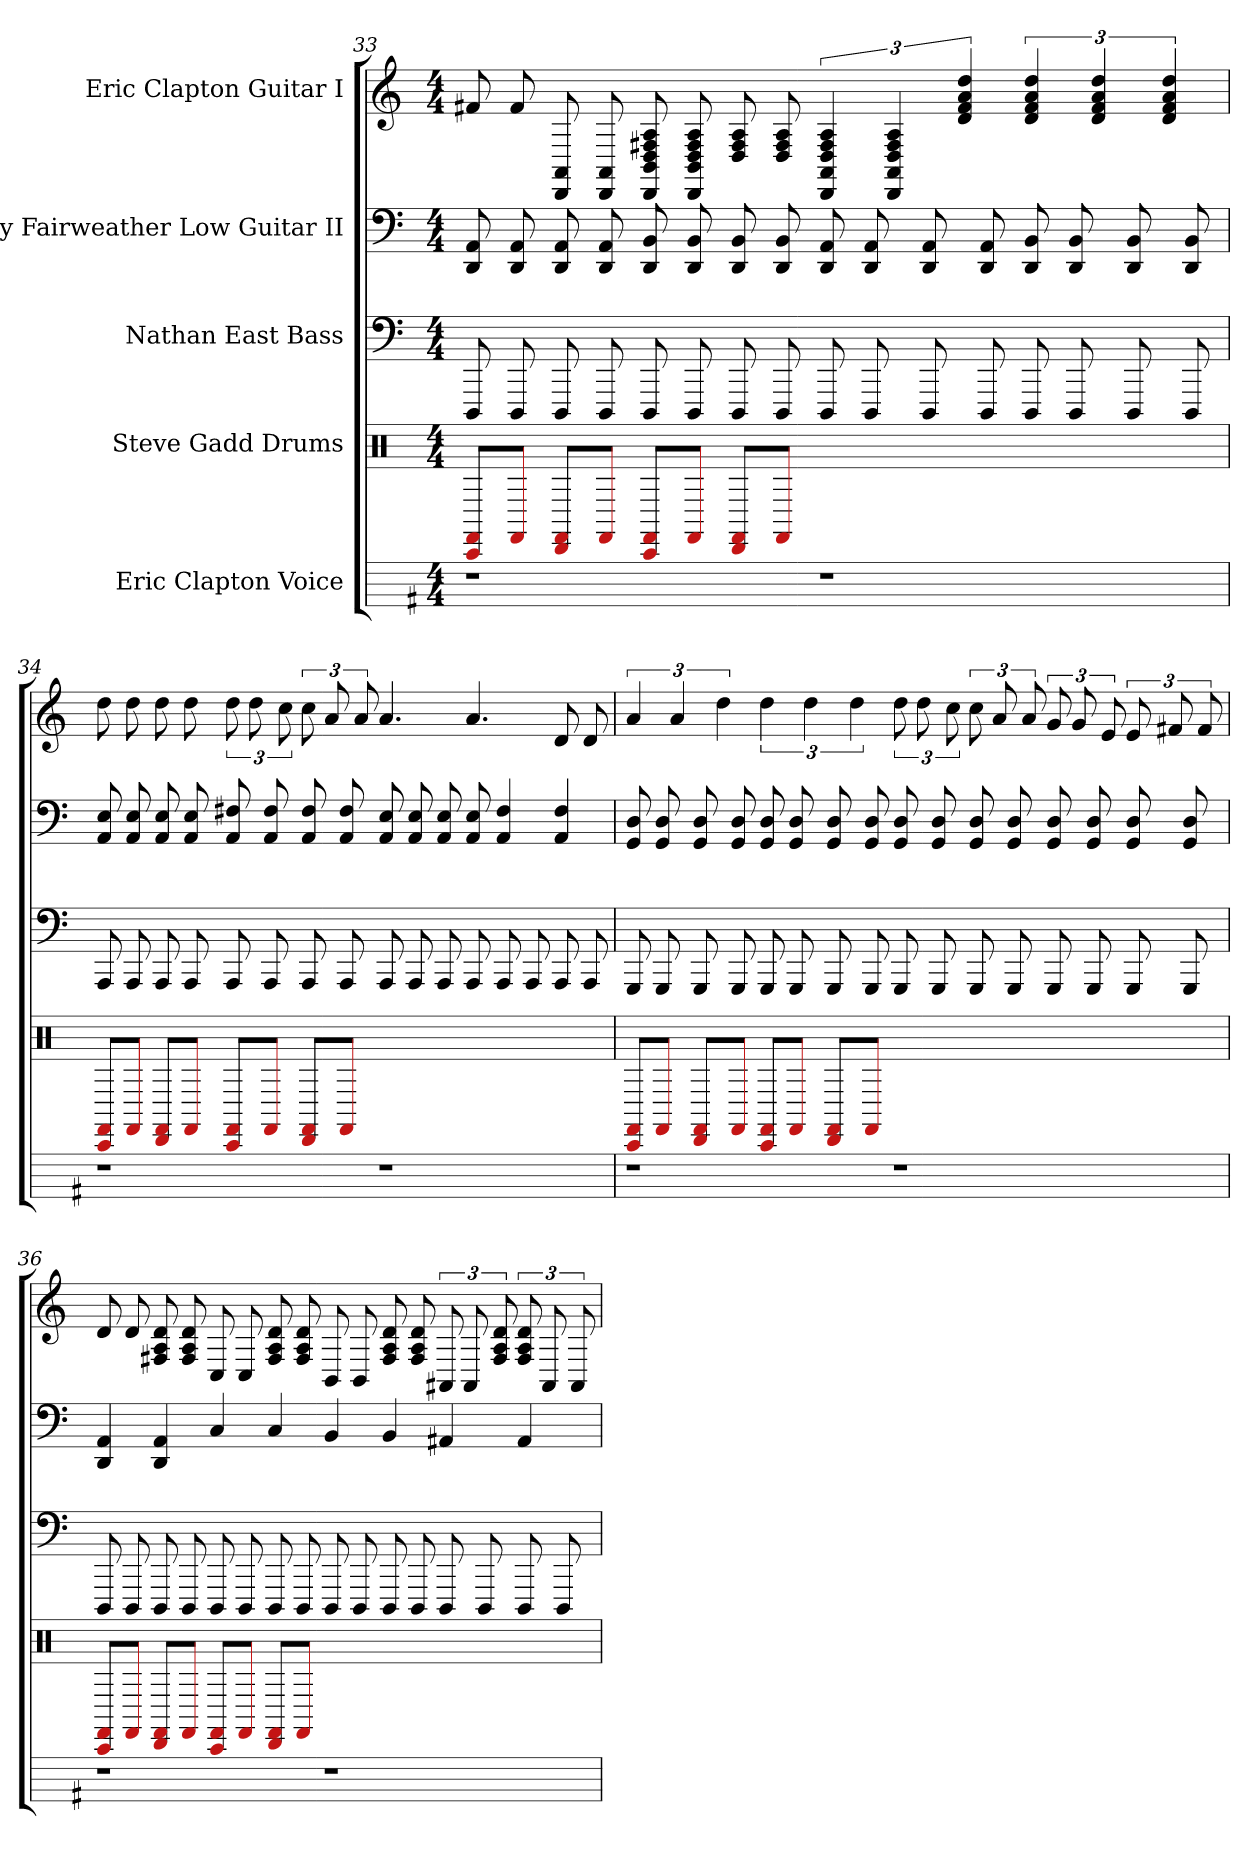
**kern	**kern	**kern	**kern	**kern
*part5	*part4	*part3	*part2	*part1
*staff5	*staff4	*staff3	*staff2	*staff1
*I"Eric Clapton Voice	*I"Steve Gadd Drums	*I"Nathan East Bass	*I"Andy Fairweather Low Guitar II	*I"Eric Clapton Guitar I
*	*clefX	*	*	*
*ITrd4c7	*	*	*	*
*k[]	*k[]	*k[]	*k[]	*k[]
*M4/4	*M4/4	*M4/4	*M4/4	*M4/4
=33	=33	=33	=33	=33
1r	8FF#/ 8CC/L	8DDD	8AA 8DD	8f#
.	8FF#/J	8DDD	8AA 8DD	8f#
.	8FF#/ 8DD/L	8DDD	8AA 8DD	8AA 8DD
.	8FF#/J	8DDD	8AA 8DD	8AA 8DD
.	8FF#/ 8CC/L	8DDD	8BB 8DD	8A 8F# 8D 8BB 8DD
.	8FF#/J	8DDD	8BB 8DD	8A 8F# 8D 8BB 8DD
.	8FF#/ 8DD/L	8DDD	8BB 8DD	8A 8F# 8D
.	8FF#/J	8DDD	8BB 8DD	8A 8F# 8D
1r	1ryy	8DDD	8AA 8DD	6A 6F# 6D 6AA 6DD
.	.	8DDD	8AA 8DD	.
.	.	.	.	6A 6F# 6D 6AA 6DD
.	.	8DDD	8AA 8DD	.
.	.	.	.	6dd 6a 6f# 6d
.	.	8DDD	8AA 8DD	.
.	.	8DDD	8BB 8DD	6dd 6a 6f# 6d
.	.	8DDD	8BB 8DD	.
.	.	.	.	6dd 6a 6f# 6d
.	.	8DDD	8BB 8DD	.
.	.	.	.	6dd 6a 6f# 6d
.	.	8DDD	8BB 8DD	.
=34	=34	=34	=34	=34
1r	8FF#/ 8CC/L	8AAA	8E 8AA	8dd
.	8FF#/J	8AAA	8E 8AA	8dd
.	8FF#/ 8DD/L	8AAA	8E 8AA	8dd
.	8FF#/J	8AAA	8E 8AA	8dd
.	8FF#/ 8CC/L	8AAA	8F# 8AA	12dd
.	.	.	.	12dd
.	8FF#/J	8AAA	8F# 8AA	.
.	.	.	.	12cc
.	8FF#/ 8DD/L	8AAA	8F# 8AA	12cc
.	.	.	.	12a
.	8FF#/J	8AAA	8F# 8AA	.
.	.	.	.	12a
1r	1ryy	8AAA	8E 8AA	4.a
.	.	8AAA	8E 8AA	.
.	.	8AAA	8E 8AA	.
.	.	8AAA	8E 8AA	4.a
.	.	8AAA	4F# 4AA	.
.	.	8AAA	.	.
.	.	8AAA	4F# 4AA	8d
.	.	8AAA	.	8d
=35	=35	=35	=35	=35
1r	8FF#/ 8CC/L	8GGG	8D 8GG	6a
.	8FF#/J	8GGG	8D 8GG	.
.	.	.	.	6a
.	8FF#/ 8DD/L	8GGG	8D 8GG	.
.	.	.	.	6dd
.	8FF#/J	8GGG	8D 8GG	.
.	8FF#/ 8CC/L	8GGG	8D 8GG	6dd
.	8FF#/J	8GGG	8D 8GG	.
.	.	.	.	6dd
.	8FF#/ 8DD/L	8GGG	8D 8GG	.
.	.	.	.	6dd
.	8FF#/J	8GGG	8D 8GG	.
1r	1ryy	8GGG	8D 8GG	12dd
.	.	.	.	12dd
.	.	8GGG	8D 8GG	.
.	.	.	.	12cc
.	.	8GGG	8D 8GG	12cc
.	.	.	.	12a
.	.	8GGG	8D 8GG	.
.	.	.	.	12a
.	.	8GGG	8D 8GG	12g
.	.	.	.	12g
.	.	8GGG	8D 8GG	.
.	.	.	.	12e
.	.	8GGG	8D 8GG	12e
.	.	.	.	12f#
.	.	8GGG	8D 8GG	.
.	.	.	.	12f#
=36	=36	=36	=36	=36
1r	8FF#/ 8CC/L	8DDD	4AA 4DD	8d
.	8FF#/J	8DDD	.	8d
.	8FF#/ 8DD/L	8DDD	4AA 4DD	8d 8A 8F#
.	8FF#/J	8DDD	.	8d 8A 8F#
.	8FF#/ 8CC/L	8DDD	4C	8C
.	8FF#/J	8DDD	.	8C
.	8FF#/ 8DD/L	8DDD	4C	8d 8A 8F#
.	8FF#/J	8DDD	.	8d 8A 8F#
1r	1ryy	8DDD	4BB	8BB
.	.	8DDD	.	8BB
.	.	8DDD	4BB	8d 8A 8F#
.	.	8DDD	.	8d 8A 8F#
.	.	8DDD	4AA#	12AA#
.	.	.	.	12AA#
.	.	8DDD	.	.
.	.	.	.	12d 12A 12F#
.	.	8DDD	4AA#	12d 12A 12F#
.	.	.	.	12AA#
.	.	8DDD	.	.
.	.	.	.	12AA#
=	=	=	=	=
*-	*-	*-	*-	*-
